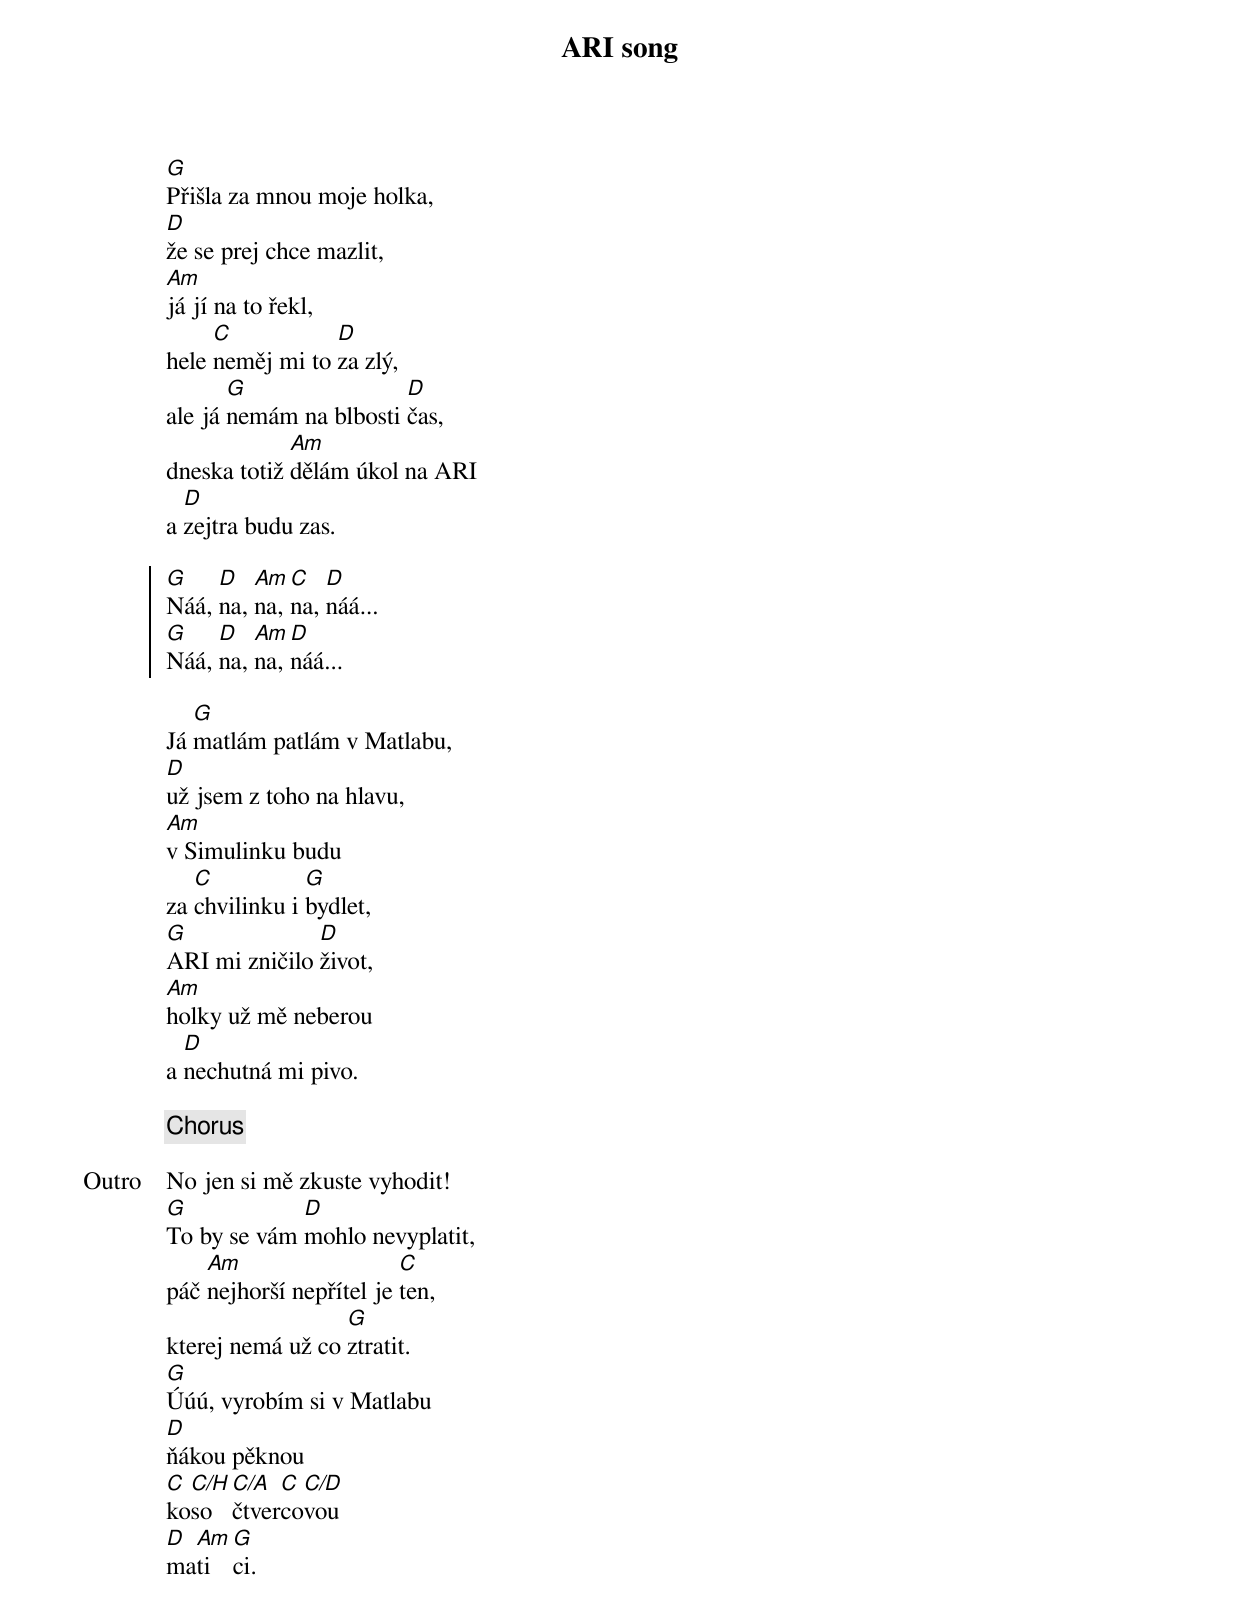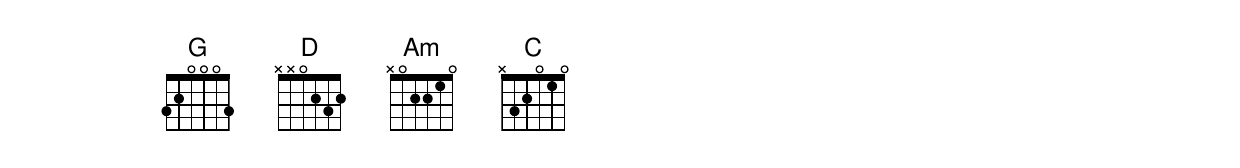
{title: ARI song}
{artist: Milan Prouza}
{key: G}
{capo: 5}
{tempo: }
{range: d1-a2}
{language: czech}
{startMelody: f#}
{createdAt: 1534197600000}
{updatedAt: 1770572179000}
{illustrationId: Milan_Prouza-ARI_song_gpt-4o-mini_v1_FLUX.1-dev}
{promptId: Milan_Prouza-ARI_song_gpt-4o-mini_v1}

{start_of_verse}
[G]Přišla za mnou moje holka,
[D]že se prej chce mazlit,
[Am]já jí na to řekl,
hele [C]neměj mi to [D]za zlý,
ale já [G]nemám na blbosti [D]čas,
dneska totiž [Am]dělám úkol na ARI
a [D]zejtra budu zas.
{end_of_verse}

{start_of_chorus}
[G]Náá, [D]na, [Am]na, [C]na, [D]náá...
[G]Náá, [D]na, [Am]na, [D]náá...
{end_of_chorus}

{start_of_verse}
Já [G]matlám patlám v Matlabu,
[D]už jsem z toho na hlavu,
[Am]v Simulinku budu
za [C]chvilinku i [G]bydlet,
[G]ARI mi zničilo [D]život,
[Am]holky už mě neberou
a [D]nechutná mi pivo.
{end_of_verse}

{chorus}

{start_of_verse: Outro}
No jen si mě zkuste vyhodit!
[G]To by se vám [D]mohlo nevyplatit,
páč [Am]nejhorší nepřítel je [C]ten,
kterej nemá už co [G]ztratit.
[G]Úúú, vyrobím si v Matlabu
[D]ňákou pěknou
[C]ko[C/H]so[C/A]čtver[C]co[C/D]vou
[D]ma[Am]ti[G]ci.
{end_of_verse}
